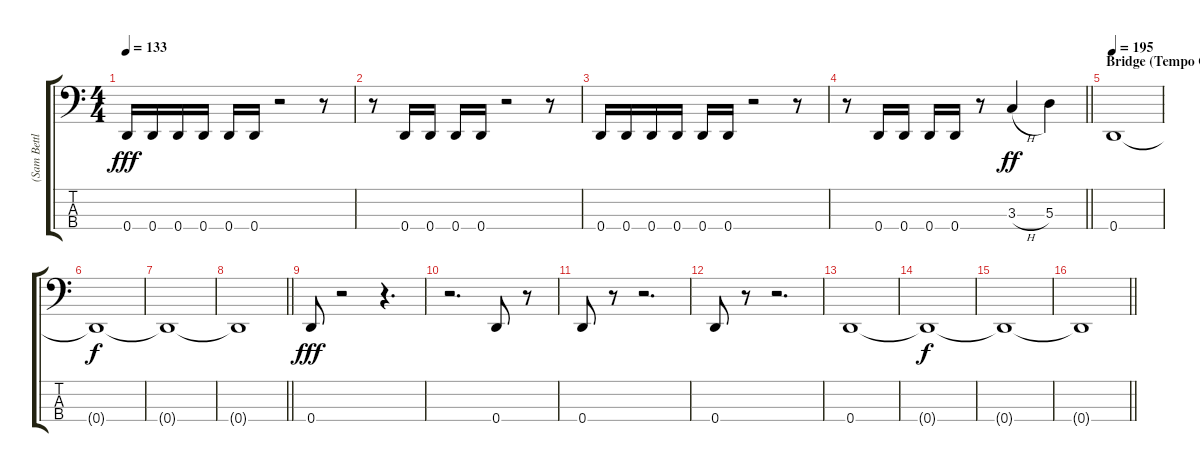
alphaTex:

\track ("(Sam Bettley) Bass" "(Sam Bettl") {instrument electricbassfinger}
\staff {score tabs}
\tuning (G2 D2 A1 D1) {hide}
\ts (4 4)
\tempo 133
\clef f4
\ks c
0.4.16{dy fff} 0.4.16 0.4.16 0.4.16 0.4.16 0.4.16 r.2 r.8 |
r.8 0.4.16 0.4.16 0.4.16 0.4.16 r.2 r.8 |
0.4.16 0.4.16 0.4.16 0.4.16 0.4.16 0.4.16 r.2 r.8 |
\barLineRight lightlight
r.8 0.4.16 0.4.16 0.4.16 0.4.16 r.8 3.3{h}.4{dy ff} 5.3.4 |
\section ("" "Bridge (Tempo Changes)")
\tempo 205
\tempo 195
0.4.1 |
0.4{t}.1{dy f} |
0.4{t}.1 |
\barLineRight lightlight
0.4{t}.1 |
0.4.8{dy fff} r.2 r.4{d} |
r.2{d} 0.4.8 r.8 |
0.4.8 r.8 r.2{d} |
0.4.8 r.8 r.2{d} |
0.4.1 |
0.4{t}.1{dy f} |
0.4{t}.1 |
\barLineRight lightlight
0.4{t}.1
